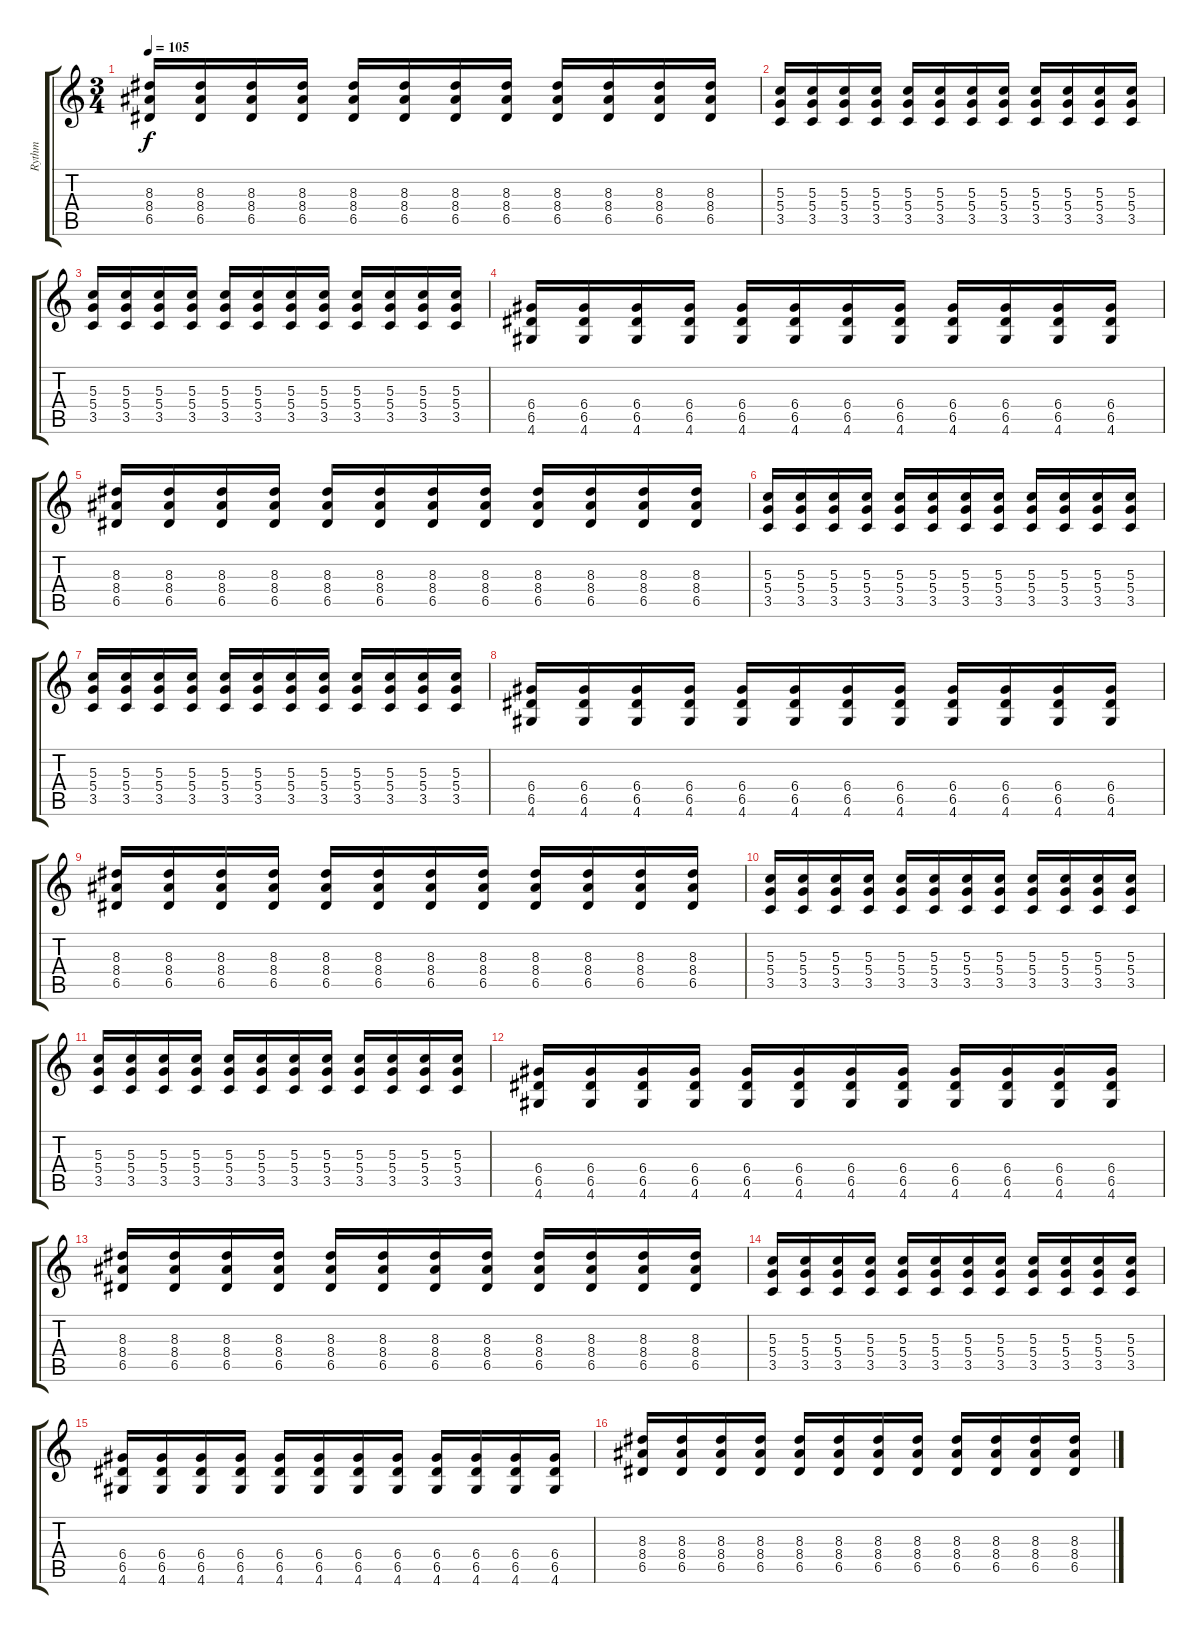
\track ("Rythm" "Rythm") {instrument electricguitarclean}
\staff {score tabs}
\tuning (E4 B3 G3 D3 A2 E2) {hide}
\ts (3 4)
\tempo 105
\clef g2
\ks c
(8.3 8.4 6.5).16{dy f} (8.3 8.4 6.5).16 (8.3 8.4 6.5).16 (8.3 8.4 6.5).16 (8.3 8.4 6.5).16 (8.3 8.4 6.5).16 (8.3 8.4 6.5).16 (8.3 8.4 6.5).16 (8.3 8.4 6.5).16 (8.3 8.4 6.5).16 (8.3 8.4 6.5).16 (8.3 8.4 6.5).16 |
(5.3 5.4 3.5).16 (5.3 5.4 3.5).16 (5.3 5.4 3.5).16 (5.3 5.4 3.5).16 (5.3 5.4 3.5).16 (5.3 5.4 3.5).16 (5.3 5.4 3.5).16 (5.3 5.4 3.5).16 (5.3 5.4 3.5).16 (5.3 5.4 3.5).16 (5.3 5.4 3.5).16 (5.3 5.4 3.5).16 |
(5.3 5.4 3.5).16 (5.3 5.4 3.5).16 (5.3 5.4 3.5).16 (5.3 5.4 3.5).16 (5.3 5.4 3.5).16 (5.3 5.4 3.5).16 (5.3 5.4 3.5).16 (5.3 5.4 3.5).16 (5.3 5.4 3.5).16 (5.3 5.4 3.5).16 (5.3 5.4 3.5).16 (5.3 5.4 3.5).16 |
(6.4 6.5 4.6).16 (6.4 6.5 4.6).16 (6.4 6.5 4.6).16 (6.4 6.5 4.6).16 (6.4 6.5 4.6).16 (6.4 6.5 4.6).16 (6.4 6.5 4.6).16 (6.4 6.5 4.6).16 (6.4 6.5 4.6).16 (6.4 6.5 4.6).16 (6.4 6.5 4.6).16 (6.4 6.5 4.6).16 |
(8.3 8.4 6.5).16 (8.3 8.4 6.5).16 (8.3 8.4 6.5).16 (8.3 8.4 6.5).16 (8.3 8.4 6.5).16 (8.3 8.4 6.5).16 (8.3 8.4 6.5).16 (8.3 8.4 6.5).16 (8.3 8.4 6.5).16 (8.3 8.4 6.5).16 (8.3 8.4 6.5).16 (8.3 8.4 6.5).16 |
(5.3 5.4 3.5).16 (5.3 5.4 3.5).16 (5.3 5.4 3.5).16 (5.3 5.4 3.5).16 (5.3 5.4 3.5).16 (5.3 5.4 3.5).16 (5.3 5.4 3.5).16 (5.3 5.4 3.5).16 (5.3 5.4 3.5).16 (5.3 5.4 3.5).16 (5.3 5.4 3.5).16 (5.3 5.4 3.5).16 |
(5.3 5.4 3.5).16 (5.3 5.4 3.5).16 (5.3 5.4 3.5).16 (5.3 5.4 3.5).16 (5.3 5.4 3.5).16 (5.3 5.4 3.5).16 (5.3 5.4 3.5).16 (5.3 5.4 3.5).16 (5.3 5.4 3.5).16 (5.3 5.4 3.5).16 (5.3 5.4 3.5).16 (5.3 5.4 3.5).16 |
(6.4 6.5 4.6).16 (6.4 6.5 4.6).16 (6.4 6.5 4.6).16 (6.4 6.5 4.6).16 (6.4 6.5 4.6).16 (6.4 6.5 4.6).16 (6.4 6.5 4.6).16 (6.4 6.5 4.6).16 (6.4 6.5 4.6).16 (6.4 6.5 4.6).16 (6.4 6.5 4.6).16 (6.4 6.5 4.6).16 |
(8.3 8.4 6.5).16 (8.3 8.4 6.5).16 (8.3 8.4 6.5).16 (8.3 8.4 6.5).16 (8.3 8.4 6.5).16 (8.3 8.4 6.5).16 (8.3 8.4 6.5).16 (8.3 8.4 6.5).16 (8.3 8.4 6.5).16 (8.3 8.4 6.5).16 (8.3 8.4 6.5).16 (8.3 8.4 6.5).16 |
(5.3 5.4 3.5).16 (5.3 5.4 3.5).16 (5.3 5.4 3.5).16 (5.3 5.4 3.5).16 (5.3 5.4 3.5).16 (5.3 5.4 3.5).16 (5.3 5.4 3.5).16 (5.3 5.4 3.5).16 (5.3 5.4 3.5).16 (5.3 5.4 3.5).16 (5.3 5.4 3.5).16 (5.3 5.4 3.5).16 |
(5.3 5.4 3.5).16 (5.3 5.4 3.5).16 (5.3 5.4 3.5).16 (5.3 5.4 3.5).16 (5.3 5.4 3.5).16 (5.3 5.4 3.5).16 (5.3 5.4 3.5).16 (5.3 5.4 3.5).16 (5.3 5.4 3.5).16 (5.3 5.4 3.5).16 (5.3 5.4 3.5).16 (5.3 5.4 3.5).16 |
(6.4 6.5 4.6).16 (6.4 6.5 4.6).16 (6.4 6.5 4.6).16 (6.4 6.5 4.6).16 (6.4 6.5 4.6).16 (6.4 6.5 4.6).16 (6.4 6.5 4.6).16 (6.4 6.5 4.6).16 (6.4 6.5 4.6).16 (6.4 6.5 4.6).16 (6.4 6.5 4.6).16 (6.4 6.5 4.6).16 |
(8.3 8.4 6.5).16 (8.3 8.4 6.5).16 (8.3 8.4 6.5).16 (8.3 8.4 6.5).16 (8.3 8.4 6.5).16 (8.3 8.4 6.5).16 (8.3 8.4 6.5).16 (8.3 8.4 6.5).16 (8.3 8.4 6.5).16 (8.3 8.4 6.5).16 (8.3 8.4 6.5).16 (8.3 8.4 6.5).16 |
(5.3 5.4 3.5).16 (5.3 5.4 3.5).16 (5.3 5.4 3.5).16 (5.3 5.4 3.5).16 (5.3 5.4 3.5).16 (5.3 5.4 3.5).16 (5.3 5.4 3.5).16 (5.3 5.4 3.5).16 (5.3 5.4 3.5).16 (5.3 5.4 3.5).16 (5.3 5.4 3.5).16 (5.3 5.4 3.5).16 |
(6.4 6.5 4.6).16 (6.4 6.5 4.6).16 (6.4 6.5 4.6).16 (6.4 6.5 4.6).16 (6.4 6.5 4.6).16 (6.4 6.5 4.6).16 (6.4 6.5 4.6).16 (6.4 6.5 4.6).16 (6.4 6.5 4.6).16 (6.4 6.5 4.6).16 (6.4 6.5 4.6).16 (6.4 6.5 4.6).16 |
(8.3 8.4 6.5).16 (8.3 8.4 6.5).16 (8.3 8.4 6.5).16 (8.3 8.4 6.5).16 (8.3 8.4 6.5).16 (8.3 8.4 6.5).16 (8.3 8.4 6.5).16 (8.3 8.4 6.5).16 (8.3 8.4 6.5).16 (8.3 8.4 6.5).16 (8.3 8.4 6.5).16 (8.3 8.4 6.5).16
